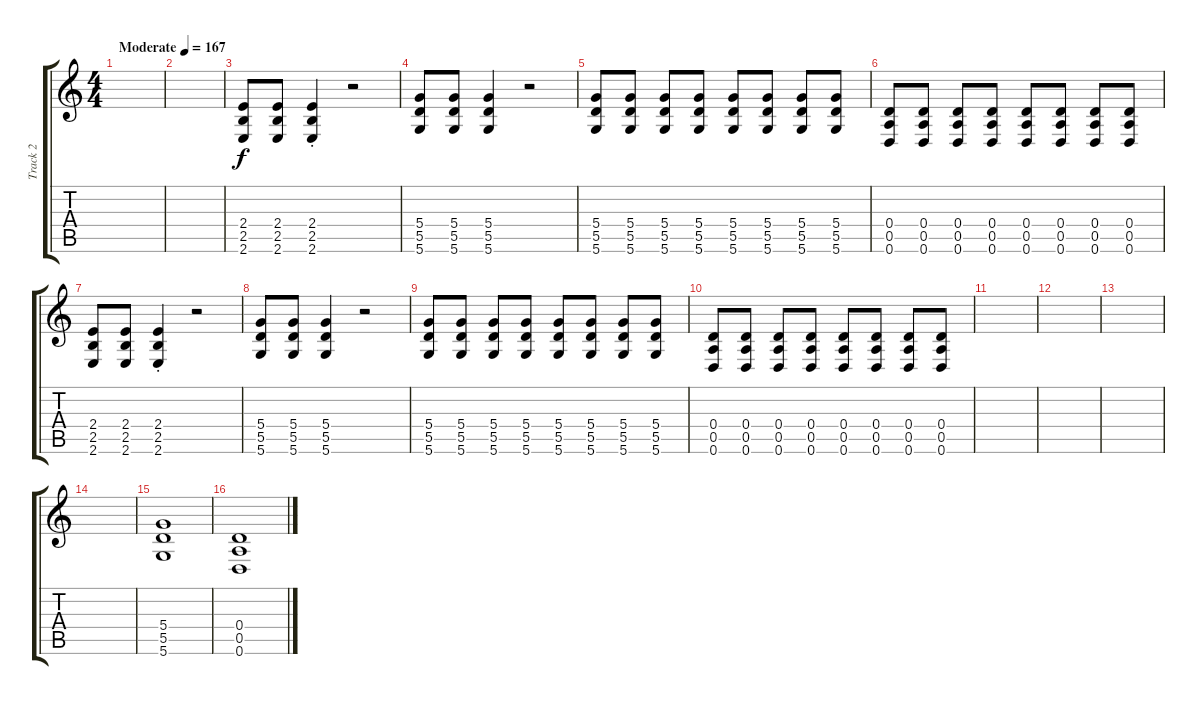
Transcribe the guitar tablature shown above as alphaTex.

\track ("Track 2" "Track 2") {instrument overdrivenguitar}
\staff {score tabs}
\tuning (E4 B3 G3 D3 A2 D2) {hide}
\ts (4 4)
\tempo (167 "Moderate")
\clef g2
\ks c
|
|
(2.4 2.5 2.6).8 (2.4 2.5 2.6).8 (2.4{st} 2.5 2.6).4 r.2 |
(5.4 5.5 5.6).8 (5.4 5.5 5.6).8 (5.4 5.5 5.6).4 r.2 |
(5.4 5.5 5.6).8 (5.4 5.5 5.6).8 (5.4 5.5 5.6).8 (5.4 5.5 5.6).8 (5.4 5.5 5.6).8 (5.4 5.5 5.6).8 (5.4 5.5 5.6).8 (5.4 5.5 5.6).8 |
(0.4 0.5 0.6).8 (0.4 0.5 0.6).8 (0.4 0.5 0.6).8 (0.4 0.5 0.6).8 (0.4 0.5 0.6).8 (0.4 0.5 0.6).8 (0.4 0.5 0.6).8 (0.4 0.5 0.6).8 |
(2.4 2.5 2.6).8 (2.4 2.5 2.6).8 (2.4{st} 2.5 2.6).4 r.2 |
(5.4 5.5 5.6).8 (5.4 5.5 5.6).8 (5.4 5.5 5.6).4 r.2 |
(5.4 5.5 5.6).8 (5.4 5.5 5.6).8 (5.4 5.5 5.6).8 (5.4 5.5 5.6).8 (5.4 5.5 5.6).8 (5.4 5.5 5.6).8 (5.4 5.5 5.6).8 (5.4 5.5 5.6).8 |
(0.4 0.5 0.6).8 (0.4 0.5 0.6).8 (0.4 0.5 0.6).8 (0.4 0.5 0.6).8 (0.4 0.5 0.6).8 (0.4 0.5 0.6).8 (0.4 0.5 0.6).8 (0.4 0.5 0.6).8 |
|
|
|
|
(5.4 5.5 5.6).1 |
(0.4 0.5 0.6).1
